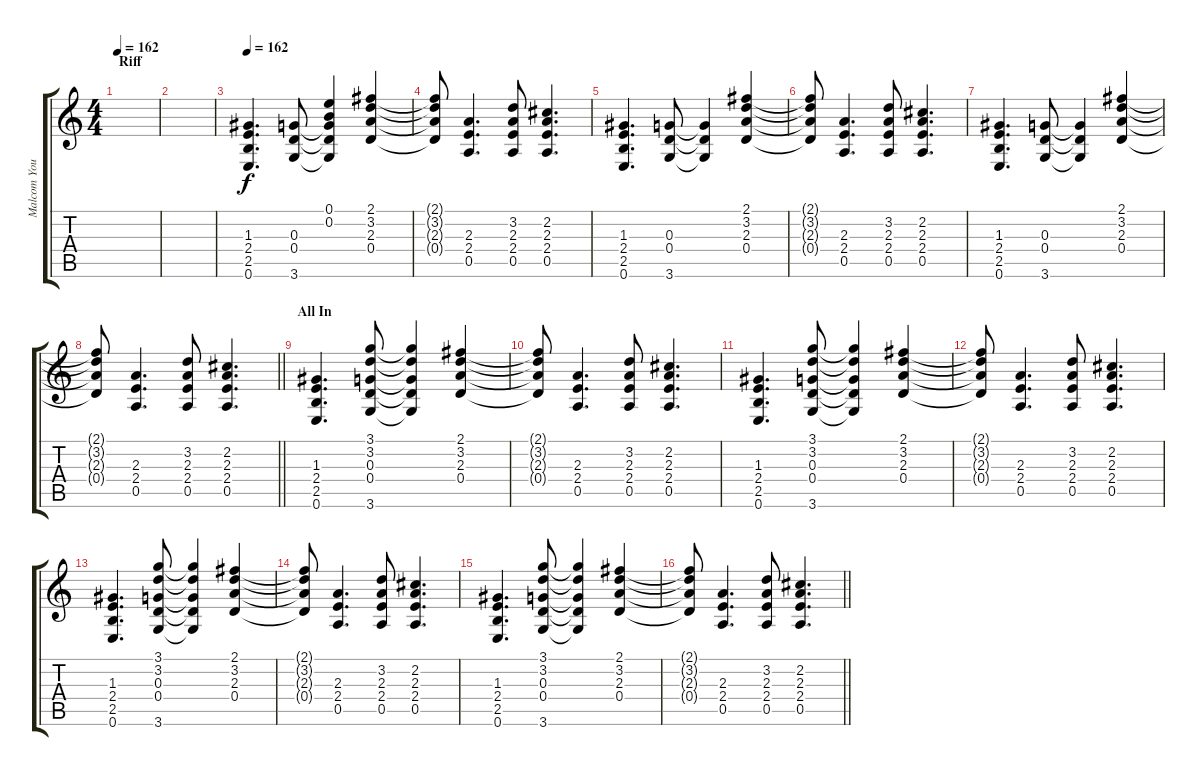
\track ("Malcom Young" "Malcom You") {instrument distortionguitar}
\staff {score tabs}
\tuning (E4 B3 G3 D3 A2 E2) {hide}
\ts (4 4)
\section ("" "Riff")
\tempo 162
\clef g2
\ks c
|
|
\tempo 162
(1.3 2.4 2.5 0.6).4{d} (0.3 0.4 3.6).8 (0.1 0.2 0.3{t} 0.4{t} 3.6{t}).4 (2.1 3.2 2.3 0.4).4 |
(2.1{t} 3.2{t} 2.3{t} 0.4{t}).8 (2.3 2.4 0.5).4{d} (3.2 2.3 2.4 0.5).8 (2.2 2.3 2.4 0.5).4{d} |
(1.3 2.4 2.5 0.6).4{d} (0.3 0.4 3.6).8 (0.3{t} 0.4{t} 3.6{t}).4 (2.1 3.2 2.3 0.4).4 |
(2.1{t} 3.2{t} 2.3{t} 0.4{t}).8 (2.3 2.4 0.5).4{d} (3.2 2.3 2.4 0.5).8 (2.2 2.3 2.4 0.5).4{d} |
(1.3 2.4 2.5 0.6).4{d} (0.3 0.4 3.6).8 (0.3{t} 0.4{t} 3.6{t}).4 (2.1 3.2 2.3 0.4).4 |
\barLineRight lightlight
(2.1{t} 3.2{t} 2.3{t} 0.4{t}).8 (2.3 2.4 0.5).4{d} (3.2 2.3 2.4 0.5).8 (2.2 2.3 2.4 0.5).4{d} |
\section ("" "All In")
(1.3 2.4 2.5 0.6).4{d} (3.1 3.2 0.3 0.4 3.6).8 (3.1{t} 3.2{t} 0.3{t} 0.4{t} 3.6{t}).4 (2.1 3.2 2.3 0.4).4 |
(2.1{t} 3.2{t} 2.3{t} 0.4{t}).8 (2.3 2.4 0.5).4{d} (3.2 2.3 2.4 0.5).8 (2.2 2.3 2.4 0.5).4{d} |
(1.3 2.4 2.5 0.6).4{d} (3.1 3.2 0.3 0.4 3.6).8 (3.1{t} 3.2{t} 0.3{t} 0.4{t} 3.6{t}).4 (2.1 3.2 2.3 0.4).4 |
(2.1{t} 3.2{t} 2.3{t} 0.4{t}).8 (2.3 2.4 0.5).4{d} (3.2 2.3 2.4 0.5).8 (2.2 2.3 2.4 0.5).4{d} |
(1.3 2.4 2.5 0.6).4{d} (3.1 3.2 0.3 0.4 3.6).8 (3.1{t} 3.2{t} 0.3{t} 0.4{t} 3.6{t}).4 (2.1 3.2 2.3 0.4).4 |
(2.1{t} 3.2{t} 2.3{t} 0.4{t}).8 (2.3 2.4 0.5).4{d} (3.2 2.3 2.4 0.5).8 (2.2 2.3 2.4 0.5).4{d} |
(1.3 2.4 2.5 0.6).4{d} (3.1 3.2 0.3 0.4 3.6).8 (3.1{t} 3.2{t} 0.3{t} 0.4{t} 3.6{t}).4 (2.1 3.2 2.3 0.4).4 |
\barLineRight lightlight
(2.1{t} 3.2{t} 2.3{t} 0.4{t}).8 (2.3 2.4 0.5).4{d} (3.2 2.3 2.4 0.5).8 (2.2 2.3 2.4 0.5).4{d}
